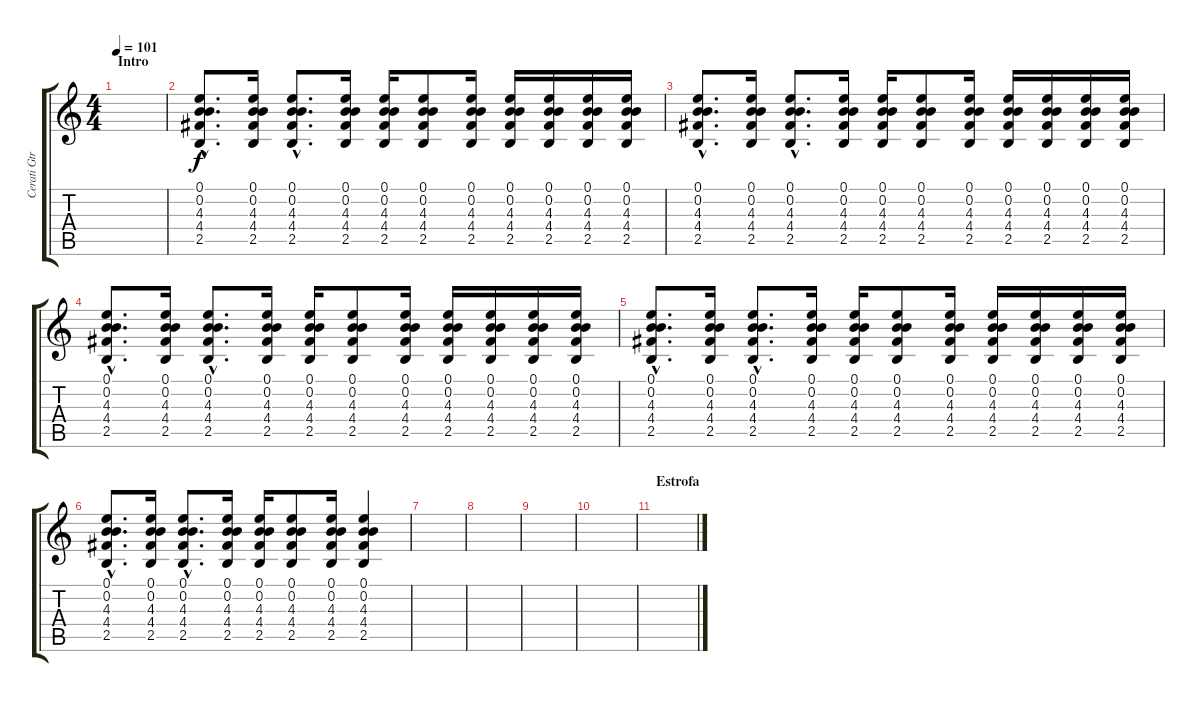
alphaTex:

\track ("Cerati Gtr Acústica" "Cerati Gtr") {instrument acousticguitarsteel}
\staff {score tabs}
\tuning (E4 B3 G3 D3 A2 E2) {hide}
\ts (4 4)
\section ("" "Intro")
\tempo 101
\clef g2
\ks c
|
(0.1{hac} 0.2{hac} 4.3{hac} 4.4{hac} 2.5{hac}).8{d} (0.1 0.2 4.3 4.4 2.5).16 (0.1{hac} 0.2{hac} 4.3{hac} 4.4{hac} 2.5{hac}).8{d} (0.1 0.2 4.3 4.4 2.5).16 (0.1 0.2 4.3 4.4 2.5).16 (0.1 0.2 4.3 4.4 2.5).8 (0.1 0.2 4.3 4.4 2.5).16 (0.1 0.2 4.3 4.4 2.5).16 (0.1 0.2 4.3 4.4 2.5).16 (0.1 0.2 4.3 4.4 2.5).16 (0.1 0.2 4.3 4.4 2.5).16 |
(0.1{hac} 0.2{hac} 4.3{hac} 4.4{hac} 2.5{hac}).8{d} (0.1 0.2 4.3 4.4 2.5).16 (0.1{hac} 0.2{hac} 4.3{hac} 4.4{hac} 2.5{hac}).8{d} (0.1 0.2 4.3 4.4 2.5).16 (0.1 0.2 4.3 4.4 2.5).16 (0.1 0.2 4.3 4.4 2.5).8 (0.1 0.2 4.3 4.4 2.5).16 (0.1 0.2 4.3 4.4 2.5).16 (0.1 0.2 4.3 4.4 2.5).16 (0.1 0.2 4.3 4.4 2.5).16 (0.1 0.2 4.3 4.4 2.5).16 |
(0.1{hac} 0.2{hac} 4.3{hac} 4.4{hac} 2.5{hac}).8{d} (0.1 0.2 4.3 4.4 2.5).16 (0.1{hac} 0.2{hac} 4.3{hac} 4.4{hac} 2.5{hac}).8{d} (0.1 0.2 4.3 4.4 2.5).16 (0.1 0.2 4.3 4.4 2.5).16 (0.1 0.2 4.3 4.4 2.5).8 (0.1 0.2 4.3 4.4 2.5).16 (0.1 0.2 4.3 4.4 2.5).16 (0.1 0.2 4.3 4.4 2.5).16 (0.1 0.2 4.3 4.4 2.5).16 (0.1 0.2 4.3 4.4 2.5).16 |
(0.1{hac} 0.2{hac} 4.3{hac} 4.4{hac} 2.5{hac}).8{d} (0.1 0.2 4.3 4.4 2.5).16 (0.1{hac} 0.2{hac} 4.3{hac} 4.4{hac} 2.5{hac}).8{d} (0.1 0.2 4.3 4.4 2.5).16 (0.1 0.2 4.3 4.4 2.5).16 (0.1 0.2 4.3 4.4 2.5).8 (0.1 0.2 4.3 4.4 2.5).16 (0.1 0.2 4.3 4.4 2.5).16 (0.1 0.2 4.3 4.4 2.5).16 (0.1 0.2 4.3 4.4 2.5).16 (0.1 0.2 4.3 4.4 2.5).16 |
(0.1{hac} 0.2{hac} 4.3{hac} 4.4{hac} 2.5{hac}).8{d} (0.1 0.2 4.3 4.4 2.5).16 (0.1{hac} 0.2{hac} 4.3{hac} 4.4{hac} 2.5{hac}).8{d} (0.1 0.2 4.3 4.4 2.5).16 (0.1 0.2 4.3 4.4 2.5).16 (0.1 0.2 4.3 4.4 2.5).8 (0.1 0.2 4.3 4.4 2.5).16 (0.1 0.2 4.3 4.4 2.5).4 |
|
|
|
|
\section ("" "Estrofa")
